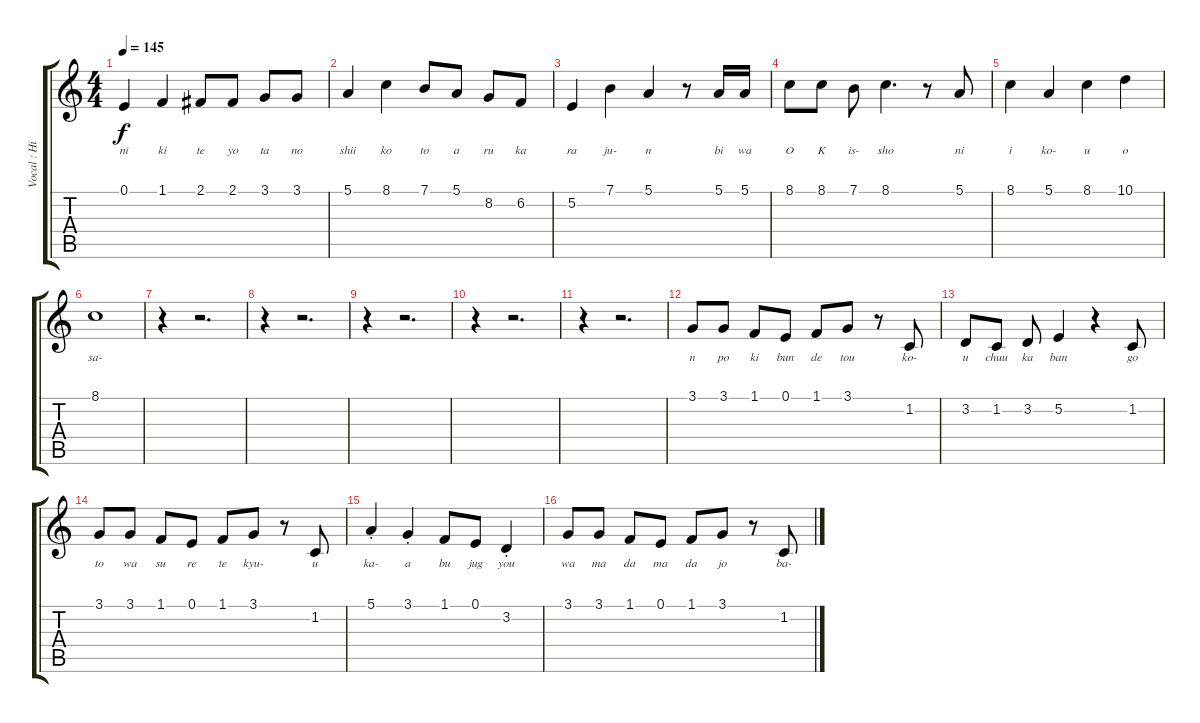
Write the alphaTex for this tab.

\track ("Vocal : Hirasawa Yui" "Vocal : Hi") {instrument lead2sawtooth}
\staff {score tabs}
\tuning (E4 B3 G3 D3 A2 E2) {hide}
\ts (4 4)
\tempo 145
\clef g2
\ks c
0.1.4{lyrics (0 "ni") lyrics (1 "") lyrics (2 "") lyrics (3 "") lyrics (4 "") dy f} 1.1.4{lyrics (0 "ki") lyrics (1 "") lyrics (2 "") lyrics (3 "") lyrics (4 "")} 2.1.8{lyrics (0 "te") lyrics (1 "") lyrics (2 "") lyrics (3 "") lyrics (4 "")} 2.1.8{lyrics (0 "yo") lyrics (1 "") lyrics (2 "") lyrics (3 "") lyrics (4 "")} 3.1.8{lyrics (0 "ta") lyrics (1 "") lyrics (2 "") lyrics (3 "") lyrics (4 "")} 3.1.8{lyrics (0 "no") lyrics (1 "") lyrics (2 "") lyrics (3 "") lyrics (4 "")} |
5.1.4{lyrics (0 "shii") lyrics (1 "") lyrics (2 "") lyrics (3 "") lyrics (4 "")} 8.1.4{lyrics (0 "ko") lyrics (1 "") lyrics (2 "") lyrics (3 "") lyrics (4 "")} 7.1.8{lyrics (0 "to") lyrics (1 "") lyrics (2 "") lyrics (3 "") lyrics (4 "")} 5.1.8{lyrics (0 "a") lyrics (1 "") lyrics (2 "") lyrics (3 "") lyrics (4 "")} 8.2.8{lyrics (0 "ru") lyrics (1 "") lyrics (2 "") lyrics (3 "") lyrics (4 "")} 6.2.8{lyrics (0 "ka") lyrics (1 "") lyrics (2 "") lyrics (3 "") lyrics (4 "")} |
5.2.4{lyrics (0 "ra") lyrics (1 "") lyrics (2 "") lyrics (3 "") lyrics (4 "")} 7.1.4{lyrics (0 "ju-") lyrics (1 "") lyrics (2 "") lyrics (3 "") lyrics (4 "")} 5.1.4{lyrics (0 "n") lyrics (1 "") lyrics (2 "") lyrics (3 "") lyrics (4 "")} r.8 5.1.16{lyrics (0 "bi") lyrics (1 "") lyrics (2 "") lyrics (3 "") lyrics (4 "")} 5.1.16{lyrics (0 "wa") lyrics (1 "") lyrics (2 "") lyrics (3 "") lyrics (4 "")} |
8.1.8{lyrics (0 "O") lyrics (1 "") lyrics (2 "") lyrics (3 "") lyrics (4 "")} 8.1.8{lyrics (0 "K") lyrics (1 "") lyrics (2 "") lyrics (3 "") lyrics (4 "")} 7.1.8{lyrics (0 "is-") lyrics (1 "") lyrics (2 "") lyrics (3 "") lyrics (4 "")} 8.1.4{d lyrics (0 "sho") lyrics (1 "") lyrics (2 "") lyrics (3 "") lyrics (4 "")} r.8 5.1.8{lyrics (0 "ni") lyrics (1 "") lyrics (2 "") lyrics (3 "") lyrics (4 "")} |
8.1.4{lyrics (0 "i") lyrics (1 "") lyrics (2 "") lyrics (3 "") lyrics (4 "")} 5.1.4{lyrics (0 "ko-") lyrics (1 "") lyrics (2 "") lyrics (3 "") lyrics (4 "")} 8.1.4{lyrics (0 "u") lyrics (1 "") lyrics (2 "") lyrics (3 "") lyrics (4 "")} 10.1.4{lyrics (0 "o") lyrics (1 "") lyrics (2 "") lyrics (3 "") lyrics (4 "")} |
8.1.1{lyrics (0 "sa-") lyrics (1 "") lyrics (2 "") lyrics (3 "") lyrics (4 "")} |
r.4 r.2{d} |
r.4 r.2{d} |
r.4 r.2{d} |
r.4 r.2{d} |
r.4 r.2{d} |
3.1.8{lyrics (0 "n") lyrics (1 "") lyrics (2 "") lyrics (3 "") lyrics (4 "")} 3.1.8{lyrics (0 "po") lyrics (1 "") lyrics (2 "") lyrics (3 "") lyrics (4 "")} 1.1.8{lyrics (0 "ki") lyrics (1 "") lyrics (2 "") lyrics (3 "") lyrics (4 "")} 0.1.8{lyrics (0 "bun") lyrics (1 "") lyrics (2 "") lyrics (3 "") lyrics (4 "")} 1.1.8{lyrics (0 "de") lyrics (1 "") lyrics (2 "") lyrics (3 "") lyrics (4 "")} 3.1.8{lyrics (0 "tou") lyrics (1 "") lyrics (2 "") lyrics (3 "") lyrics (4 "")} r.8 1.2.8{lyrics (0 "ko-") lyrics (1 "") lyrics (2 "") lyrics (3 "") lyrics (4 "")} |
3.2.8{lyrics (0 "u") lyrics (1 "") lyrics (2 "") lyrics (3 "") lyrics (4 "")} 1.2.8{lyrics (0 "chuu") lyrics (1 "") lyrics (2 "") lyrics (3 "") lyrics (4 "")} 3.2.8{lyrics (0 "ka") lyrics (1 "") lyrics (2 "") lyrics (3 "") lyrics (4 "")} 5.2.4{lyrics (0 "ban") lyrics (1 "") lyrics (2 "") lyrics (3 "") lyrics (4 "")} r.4 1.2.8{lyrics (0 "go") lyrics (1 "") lyrics (2 "") lyrics (3 "") lyrics (4 "")} |
3.1.8{lyrics (0 "to") lyrics (1 "") lyrics (2 "") lyrics (3 "") lyrics (4 "")} 3.1.8{lyrics (0 "wa") lyrics (1 "") lyrics (2 "") lyrics (3 "") lyrics (4 "")} 1.1.8{lyrics (0 "su") lyrics (1 "") lyrics (2 "") lyrics (3 "") lyrics (4 "")} 0.1.8{lyrics (0 "re") lyrics (1 "") lyrics (2 "") lyrics (3 "") lyrics (4 "")} 1.1.8{lyrics (0 "te") lyrics (1 "") lyrics (2 "") lyrics (3 "") lyrics (4 "")} 3.1.8{lyrics (0 "kyu-") lyrics (1 "") lyrics (2 "") lyrics (3 "") lyrics (4 "")} r.8 1.2.8{lyrics (0 "u") lyrics (1 "") lyrics (2 "") lyrics (3 "") lyrics (4 "")} |
5.1{st}.4{lyrics (0 "ka-") lyrics (1 "") lyrics (2 "") lyrics (3 "") lyrics (4 "")} 3.1{st}.4{lyrics (0 "a") lyrics (1 "") lyrics (2 "") lyrics (3 "") lyrics (4 "")} 1.1.8{lyrics (0 "bu") lyrics (1 "") lyrics (2 "") lyrics (3 "") lyrics (4 "")} 0.1.8{lyrics (0 "jug") lyrics (1 "") lyrics (2 "") lyrics (3 "") lyrics (4 "")} 3.2{st}.4{lyrics (0 "you") lyrics (1 "") lyrics (2 "") lyrics (3 "") lyrics (4 "")} |
3.1.8{lyrics (0 "wa") lyrics (1 "") lyrics (2 "") lyrics (3 "") lyrics (4 "")} 3.1.8{lyrics (0 "ma") lyrics (1 "") lyrics (2 "") lyrics (3 "") lyrics (4 "")} 1.1.8{lyrics (0 "da") lyrics (1 "") lyrics (2 "") lyrics (3 "") lyrics (4 "")} 0.1.8{lyrics (0 "ma") lyrics (1 "") lyrics (2 "") lyrics (3 "") lyrics (4 "")} 1.1.8{lyrics (0 "da") lyrics (1 "") lyrics (2 "") lyrics (3 "") lyrics (4 "")} 3.1.8{lyrics (0 "jo") lyrics (1 "") lyrics (2 "") lyrics (3 "") lyrics (4 "")} r.8 1.2.8{lyrics (0 "ba-") lyrics (1 "") lyrics (2 "") lyrics (3 "") lyrics (4 "")}
